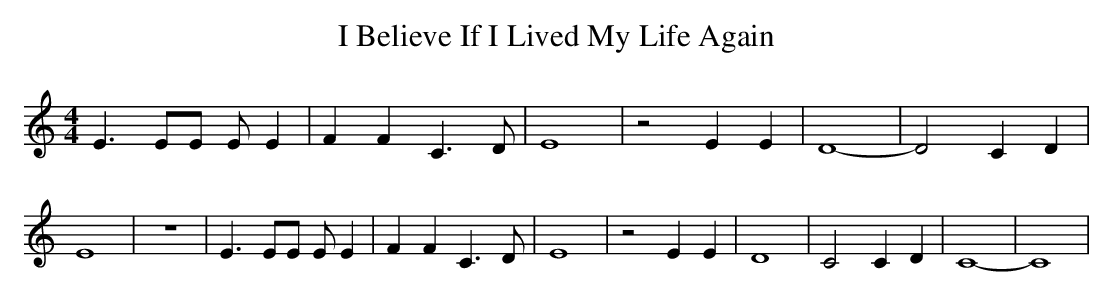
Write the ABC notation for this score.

X:1
T:I Believe If I Lived My Life Again
M:4/4
L:1/4
K:C
 E3/2 E/2E/2 E/2 E| F F C3/2 D/2| E4| z2 E E| D4-| D2 C D| E4| z4|\
 E3/2 E/2E/2 E/2 E| F F C3/2 D/2| E4| z2 E E| D4-| C2 C D| C4-| C4|\
